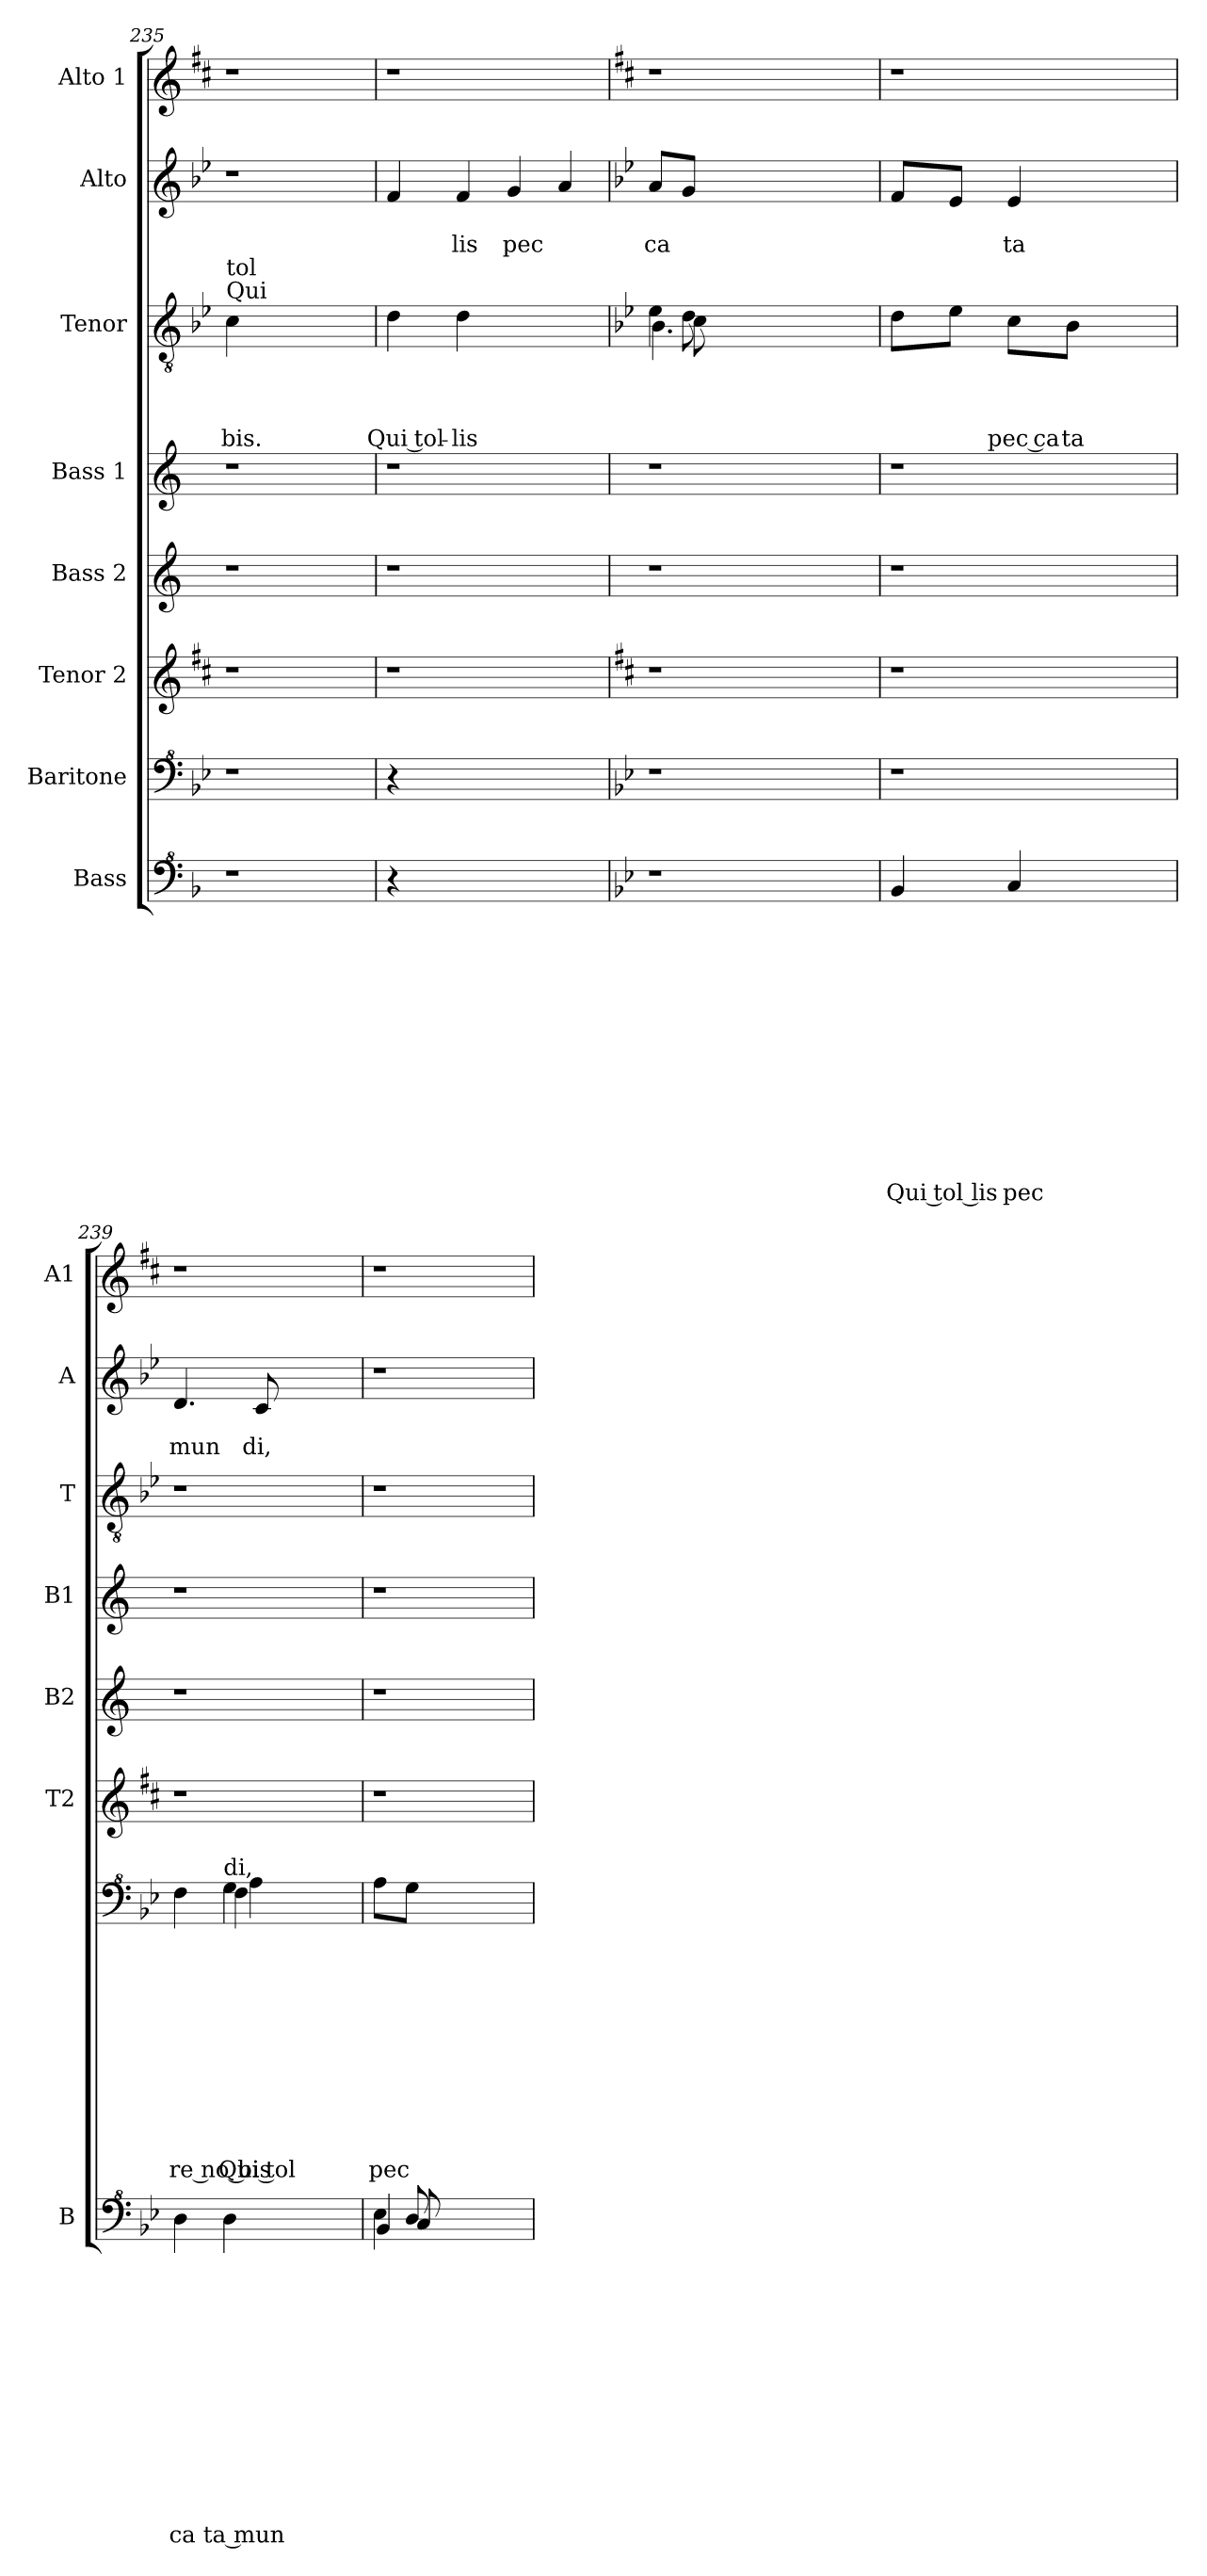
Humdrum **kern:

**kern	**text	**text	**text	**text	**text	**text	**text	**text	**text	**text	**text	**text	**text	**kern	**text	**text	**text	**text	**text	**text	**text	**text	**text	**text	**text	**kern	**kern	**kern	**kern	**text	**text	**text	**text	**kern	**text	**text	**kern
*part8	*part8	*part8	*part8	*part8	*part8	*part8	*part8	*part8	*part8	*part8	*part8	*part8	*part8	*part7	*part7	*part7	*part7	*part7	*part7	*part7	*part7	*part7	*part7	*part7	*part7	*part6	*part5	*part4	*part3	*part3	*part3	*part3	*part3	*part2	*part2	*part2	*part1
*staff8	*staff8	*staff8	*staff8	*staff8	*staff8	*staff8	*staff8	*staff8	*staff8	*staff8	*staff8	*staff8	*staff8	*staff7	*staff7	*staff7	*staff7	*staff7	*staff7	*staff7	*staff7	*staff7	*staff7	*staff7	*staff7	*staff6	*staff5	*staff4	*staff3	*staff3	*staff3	*staff3	*staff3	*staff2	*staff2	*staff2	*staff1
*I"Bass	*	*	*	*	*	*	*	*	*	*	*	*	*	*I"Baritone	*	*	*	*	*	*	*	*	*	*	*	*I"Tenor 2	*I"Bass 2	*I"Bass 1	*I"Tenor	*	*	*	*	*I"Alto	*	*	*I"Alto 1
*I'B	*	*	*	*	*	*	*	*	*	*	*	*	*	*	*	*	*	*	*	*	*	*	*	*	*	*I'T2	*I'B2	*I'B1	*I'T	*	*	*	*	*I'A	*	*	*I'A1
*clefF^4	*	*	*	*	*	*	*	*	*	*	*	*	*	*clefF^4	*	*	*	*	*	*	*	*	*	*	*	*clefG2	*clefG2	*clefG2	*clefGv2	*	*	*	*	*clefG2	*	*	*clefG2
*	*	*	*	*	*	*	*	*	*	*	*	*	*	*	*	*	*	*	*	*	*	*	*	*	*	*ITrd1c2	*	*	*ITrd1c2	*	*	*	*	*ITrd1c2	*	*	*ITrd1c2
*k[b-]	*	*	*	*	*	*	*	*	*	*	*	*	*	*k[b-e-]	*	*	*	*	*	*	*	*	*	*	*	*k[]	*k[]	*k[]	*k[b-e-a-d-]	*	*	*	*	*k[b-e-a-d-]	*	*	*k[]
*F:	*	*	*	*	*	*	*	*	*	*	*	*	*	*B-:	*	*	*	*	*	*	*	*	*	*	*	*C:	*C:	*C:	*A-:	*	*	*	*	*A-:	*	*	*C:
=235	=235	=235	=235	=235	=235	=235	=235	=235	=235	=235	=235	=235	=235	=235	=235	=235	=235	=235	=235	=235	=235	=235	=235	=235	=235	=235	=235	=235	=235	=235	=235	=235	=235	=235	=235	=235	=235
!	!	!	!	!	!	!	!	!	!	!	!	!	!	!	!	!	!	!	!	!	!	!	!	!	!	!	!	!	!LO:TX:a:t=Qui	!	!	!	!	!	!	!	!
!	!	!	!	!	!	!	!	!	!	!	!	!	!	!	!	!	!	!	!	!	!	!	!	!	!	!	!	!	!LO:TX:a:t=tol	!	!	!	!	!	!	!	!
!	!	!	!	!	!	!	!	!	!	!	!	!	!	!	!	!	!	!	!	!	!	!	!	!	!	!	!	!	!	!	!	!	!LO:LY:b:rj	!	!	!	!
1r	.	.	.	.	.	.	.	.	.	.	.	.	.	1r	.	.	.	.	.	.	.	.	.	.	.	1r	1r	1r	4B-\	.	.	.	-bis.	1r	.	.	1r
.	.	.	.	.	.	.	.	.	.	.	.	.	.	.	.	.	.	.	.	.	.	.	.	.	.	.	.	.	2.ryy	.	.	.	.	.	.	.	.
!!LO:LB:g=z
=236	=236	=236	=236	=236	=236	=236	=236	=236	=236	=236	=236	=236	=236	=236	=236	=236	=236	=236	=236	=236	=236	=236	=236	=236	=236	=236	=236	=236	=236	=236	=236	=236	=236	=236	=236	=236	=236
!	!	!	!	!	!	!	!	!	!	!	!	!	!	!	!	!	!	!	!	!	!	!	!	!	!	!	!	!	!	!	!	!	!LO:LY:b	!	!	!	!
4r	.	.	.	.	.	.	.	.	.	.	.	.	.	4r	.	.	.	.	.	.	.	.	.	.	.	1r	1r	1r	4c\	.	.	.	Qui tol-	4e-/	.	.	1r
!	!	!	!	!	!	!	!	!	!	!	!	!	!	!	!	!	!	!	!	!	!	!	!	!	!	!	!	!	!	!	!	!	!LO:LY:b	!	!	!LO:LY:b	!
2.ryy	.	.	.	.	.	.	.	.	.	.	.	.	.	2.ryy	.	.	.	.	.	.	.	.	.	.	.	.	.	.	4c\	.	.	.	-lis	4e-/	.	lis	.
!	!	!	!	!	!	!	!	!	!	!	!	!	!	!	!	!	!	!	!	!	!	!	!	!	!	!	!	!	!	!	!	!	!	!	!	!LO:LY:b	!
.	.	.	.	.	.	.	.	.	.	.	.	.	.	.	.	.	.	.	.	.	.	.	.	.	.	.	.	.	2ryy	.	.	.	.	4f/	.	pec	.
.	.	.	.	.	.	.	.	.	.	.	.	.	.	.	.	.	.	.	.	.	.	.	.	.	.	.	.	.	.	.	.	.	.	4g/	.	.	.
=237	=237	=237	=237	=237	=237	=237	=237	=237	=237	=237	=237	=237	=237	=237	=237	=237	=237	=237	=237	=237	=237	=237	=237	=237	=237	=237	=237	=237	=237	=237	=237	=237	=237	=237	=237	=237	=237
*k[b-e-]	*	*	*	*	*	*	*	*	*	*	*	*	*	*	*	*	*	*	*	*	*	*	*	*	*	*	*	*	*	*	*	*	*	*	*	*	*
*B-:	*	*	*	*	*	*	*	*	*	*	*	*	*	*	*	*	*	*	*	*	*	*	*	*	*	*	*	*	*	*	*	*	*	*	*	*	*
*	*	*	*	*	*	*	*	*	*	*	*	*	*	*	*	*	*	*	*	*	*	*	*	*	*	*	*	*	*^	*	*	*	*	*	*	*	*
*	*	*	*	*	*	*	*	*	*	*	*	*	*	*	*	*	*	*	*	*	*	*	*	*	*	*	*	*	*	*^	*	*	*	*	*	*	*	*
*	*	*	*	*	*	*	*	*	*	*	*	*	*	*	*	*	*	*	*	*	*	*	*	*	*	*	*	*	*	*	*^	*	*	*	*	*	*	*	*
!	!	!	!	!	!	!	!	!	!	!	!	!	!	!	!	!	!	!	!	!	!	!	!	!	!	!	!	!	!	!	!	!	!	!	!	!	!	!	!LO:LY:b:rj	!
1r	.	.	.	.	.	.	.	.	.	.	.	.	.	1r	.	.	.	.	.	.	.	.	.	.	.	1r	1r	1r	4d-\	8ryy	8ryy	4.A-\	.	.	.	.	8g/L	.	ca	1r
.	.	.	.	.	.	.	.	.	.	.	.	.	.	.	.	.	.	.	.	.	.	.	.	.	.	.	.	.	.	8c\	8B-\	.	.	.	.	.	8f/J	.	.	.
.	.	.	.	.	.	.	.	.	.	.	.	.	.	.	.	.	.	.	.	.	.	.	.	.	.	.	.	.	2ryy	2ryy	2ryy	.	.	.	.	.	2.ryy	.	.	.
.	.	.	.	.	.	.	.	.	.	.	.	.	.	.	.	.	.	.	.	.	.	.	.	.	.	.	.	.	.	.	.	2ryy	.	.	.	.	.	.	.	.
.	.	.	.	.	.	.	.	.	.	.	.	.	.	.	.	.	.	.	.	.	.	.	.	.	.	.	.	.	8ryy	8ryy	8ryy	.	.	.	.	.	.	.	.	.
.	.	.	.	.	.	.	.	.	.	.	.	.	.	.	.	.	.	.	.	.	.	.	.	.	.	.	.	.	8ryy	8ryy	8ryy	8ryy	.	.	.	.	.	.	.	.
=238	=238	=238	=238	=238	=238	=238	=238	=238	=238	=238	=238	=238	=238	=238	=238	=238	=238	=238	=238	=238	=238	=238	=238	=238	=238	=238	=238	=238	=238	=238	=238	=238	=238	=238	=238	=238	=238	=238	=238	=238
!	!	!	!	!	!	!	!	!	!	!	!	!	!LO:LY:b:rj	!	!	!	!	!	!	!	!	!	!	!	!	!	!	!	!	!	!	!	!	!	!	!	!	!	!	!
*	*	*	*	*	*	*	*	*	*	*	*	*	*	*	*	*	*	*	*	*	*	*	*	*	*	*	*	*	*v	*v	*v	*v	*	*	*	*	*	*	*	*
4B-/	.	.	.	.	.	.	.	.	.	.	.	.	Qui tol lis	1r	.	.	.	.	.	.	.	.	.	.	.	1r	1r	1r	8c\L	.	.	.	.	8e-/L	.	.	1r
.	.	.	.	.	.	.	.	.	.	.	.	.	.	.	.	.	.	.	.	.	.	.	.	.	.	.	.	.	8d-\J	.	.	.	.	8d-/J	.	.	.
!	!	!	!	!	!	!	!	!	!	!	!	!	!LO:LY:b	!	!	!	!	!	!	!	!	!	!	!	!	!	!	!	!	!	!	!	!LO:LY:b	!	!	!LO:LY:b	!
4c/	.	.	.	.	.	.	.	.	.	.	.	.	pec	.	.	.	.	.	.	.	.	.	.	.	.	.	.	.	8B-\L	.	.	.	pec ca	4d-/	.	ta	.
!	!	!	!	!	!	!	!	!	!	!	!	!	!	!	!	!	!	!	!	!	!	!	!	!	!	!	!	!	!	!	!	!	!LO:LY:b	!	!	!	!
.	.	.	.	.	.	.	.	.	.	.	.	.	.	.	.	.	.	.	.	.	.	.	.	.	.	.	.	.	8A-\J	.	.	.	ta	.	.	.	.
2ryy	.	.	.	.	.	.	.	.	.	.	.	.	.	.	.	.	.	.	.	.	.	.	.	.	.	.	.	.	2ryy	.	.	.	.	2ryy	.	.	.
=239	=239	=239	=239	=239	=239	=239	=239	=239	=239	=239	=239	=239	=239	=239	=239	=239	=239	=239	=239	=239	=239	=239	=239	=239	=239	=239	=239	=239	=239	=239	=239	=239	=239	=239	=239	=239	=239
!	!	!	!	!	!	!	!	!	!	!	!	!	!LO:LY:b	!	!	!	!	!	!	!	!	!	!	!	!LO:LY:b:rj	!	!	!	!	!	!	!	!	!	!	!LO:LY:b	!
*	*	*	*	*	*	*	*	*	*	*	*	*	*	*^	*	*	*	*	*	*	*	*	*	*	*	*	*	*	*	*	*	*	*	*	*	*	*
*	*	*	*	*	*	*	*	*	*	*	*	*	*	*	*^	*	*	*	*	*	*	*	*	*	*	*	*	*	*	*	*	*	*	*	*	*	*	*
4d\	.	.	.	.	.	.	.	.	.	.	.	.	ca	4ryy	4f\	4ryy	.	.	.	.	.	.	.	.	.	.	re no bis	1r	1r	1r	1r	.	.	.	.	4.c/	.	mun	1r
!	!	!	!	!	!	!	!	!	!	!	!	!	!	!LO:TX:a:t=di,	!	!	!	!	!	!	!	!	!	!	!	!	!	!	!	!	!	!	!	!	!	!	!	!	!
!	!	!	!	!	!	!	!	!	!	!	!	!	!LO:LY:b	!	!	!	!	!	!	!	!	!	!	!	!	!	!LO:LY:b	!	!	!	!	!	!	!	!	!	!	!	!
!	!	!	!	!	!	!	!	!	!	!	!	!	!	!	!	!	!	!	!	!	!	!	!	!	!	!	!LO:LY:b	!	!	!	!	!	!	!	!	!	!	!	!
4d\	.	.	.	.	.	.	.	.	.	.	.	.	ta mun	4g\	4f\	4a\	.	.	.	.	.	.	.	.	.	.	Qui tol	.	.	.	.	.	.	.	.	.	.	.	.
!	!	!	!	!	!	!	!	!	!	!	!	!	!	!	!	!	!	!	!	!	!	!	!	!	!	!	!	!	!	!	!	!	!	!	!	!	!	!LO:LY:b	!
.	.	.	.	.	.	.	.	.	.	.	.	.	.	.	.	.	.	.	.	.	.	.	.	.	.	.	.	.	.	.	.	.	.	.	.	8B-/	.	di,	.
2ryy	.	.	.	.	.	.	.	.	.	.	.	.	.	2ryy	2ryy	2ryy	.	.	.	.	.	.	.	.	.	.	.	.	.	.	.	.	.	.	.	2ryy	.	.	.
=240	=240	=240	=240	=240	=240	=240	=240	=240	=240	=240	=240	=240	=240	=240	=240	=240	=240	=240	=240	=240	=240	=240	=240	=240	=240	=240	=240	=240	=240	=240	=240	=240	=240	=240	=240	=240	=240	=240	=240
*^	*	*	*	*	*	*	*	*	*	*	*	*	*	*	*	*	*	*	*	*	*	*	*	*	*	*	*	*	*	*	*	*	*	*	*	*	*	*	*
*	*^	*	*	*	*	*	*	*	*	*	*	*	*	*	*	*	*	*	*	*	*	*	*	*	*	*	*	*	*	*	*	*	*	*	*	*	*	*	*	*
*	*	*^	*	*	*	*	*	*	*	*	*	*	*	*	*	*	*	*	*	*	*	*	*	*	*	*	*	*	*	*	*	*	*	*	*	*	*	*	*	*	*
!	!	!	!	!	!	!	!	!	!	!	!	!	!	!	!	!	!	!	!	!	!	!	!	!	!	!	!	!	!	!LO:LY:b:rj	!	!	!	!	!	!	!	!	!	!	!	!
*	*	*	*	*	*	*	*	*	*	*	*	*	*	*	*	*	*v	*v	*v	*	*	*	*	*	*	*	*	*	*	*	*	*	*	*	*	*	*	*	*	*	*	*
4e-\	8ryy	8ryy	4B-/	.	.	.	.	.	.	.	.	.	.	.	.	.	8a\L	.	.	.	.	.	.	.	.	.	.	pec	1r	1r	1r	1r	.	.	.	.	1r	.	.	1r
.	8d/	8c/	.	.	.	.	.	.	.	.	.	.	.	.	.	.	8g\J	.	.	.	.	.	.	.	.	.	.	.	.	.	.	.	.	.	.	.	.	.	.	.
2.ryy	2.ryy	2.ryy	2.ryy	.	.	.	.	.	.	.	.	.	.	.	.	.	2.ryy	.	.	.	.	.	.	.	.	.	.	.	.	.	.	.	.	.	.	.	.	.	.	.
*v	*v	*v	*v	*	*	*	*	*	*	*	*	*	*	*	*	*	*	*	*	*	*	*	*	*	*	*	*	*	*	*	*	*	*	*	*	*	*	*	*	*
=	=	=	=	=	=	=	=	=	=	=	=	=	=	=	=	=	=	=	=	=	=	=	=	=	=	=	=	=	=	=	=	=	=	=	=	=	=
*-	*-	*-	*-	*-	*-	*-	*-	*-	*-	*-	*-	*-	*-	*-	*-	*-	*-	*-	*-	*-	*-	*-	*-	*-	*-	*-	*-	*-	*-	*-	*-	*-	*-	*-	*-	*-	*-
